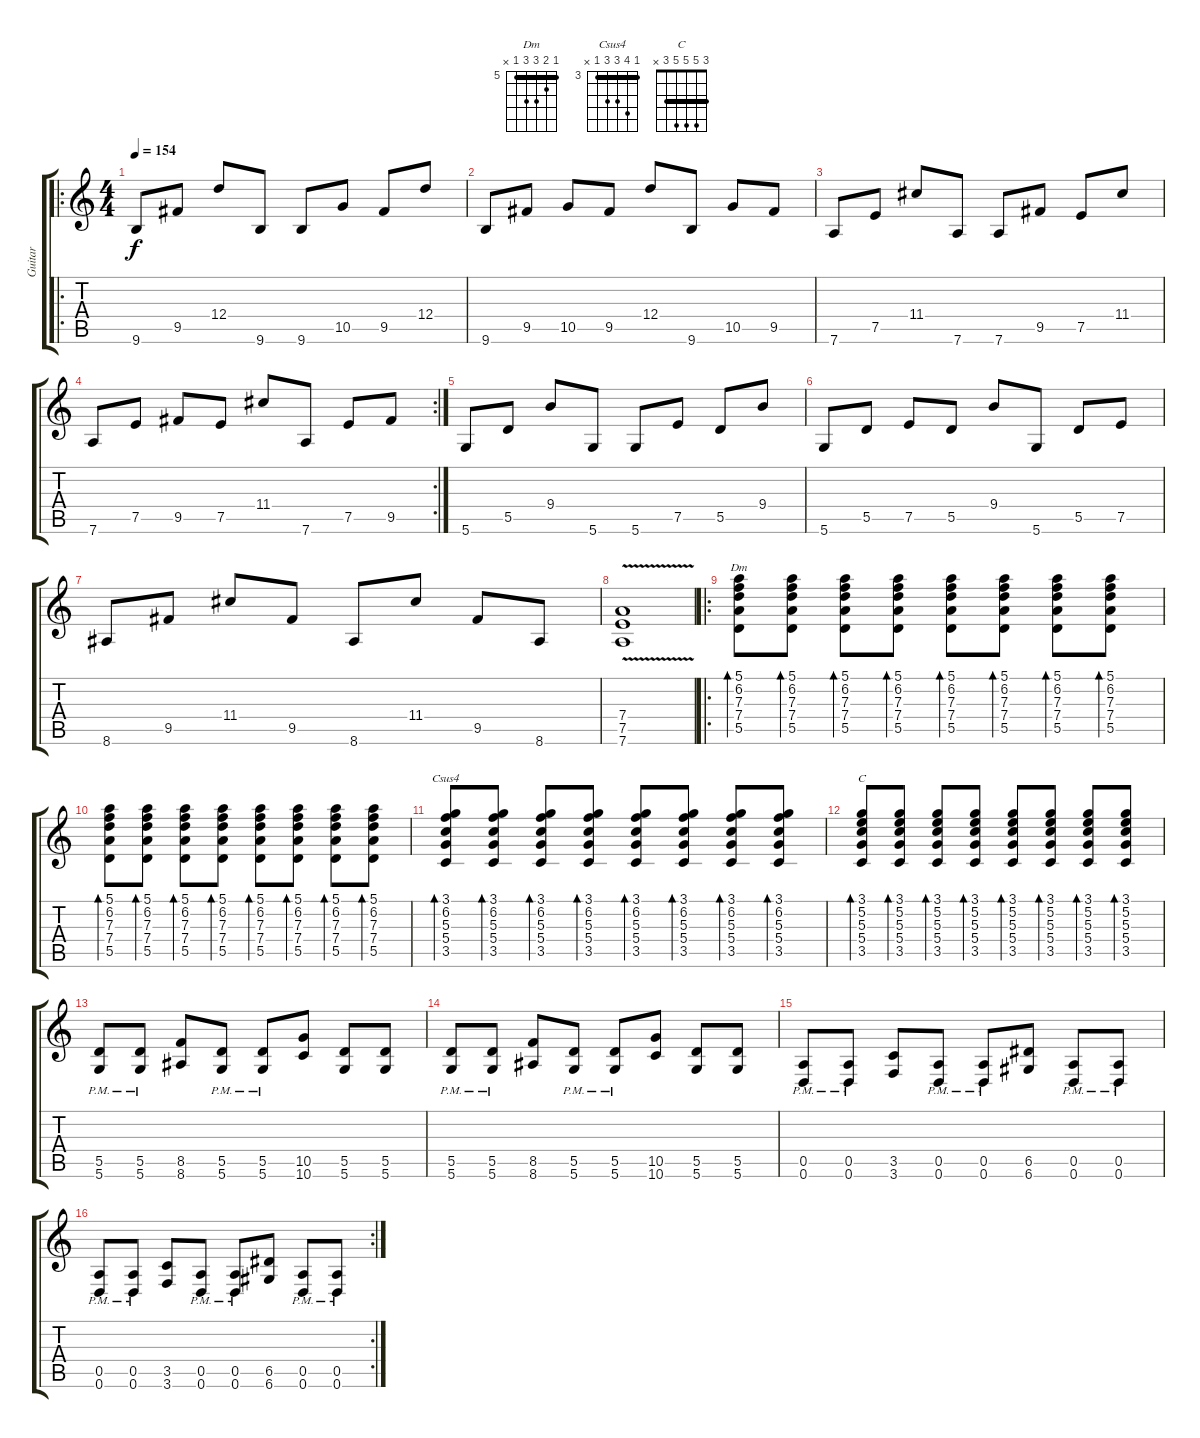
\track ("Guitar" "Guitar") {instrument distortionguitar}
\staff {score tabs}
\tuning (E4 B3 G3 D3 A2 D2) {hide}
\chord ("Dm" 5 6 7 7 5 x) {firstfret 5 barre 5}
\chord ("Csus4" 3 6 5 5 3 x) {firstfret 3 barre 3}
\chord ("C" 3 5 5 5 3 x) {barre 3}
\ro
\ts (4 4)
\tempo 154
\clef g2
\ks c
9.6.8{dy f} 9.5.8 12.4.8 9.6.8 9.6.8 10.5.8 9.5.8 12.4.8 |
9.6.8 9.5.8 10.5.8 9.5.8 12.4.8 9.6.8 10.5.8 9.5.8 |
7.6.8 7.5.8 11.4.8 7.6.8 7.6.8 9.5.8 7.5.8 11.4.8 |
\rc 2
7.6.8 7.5.8 9.5.8 7.5.8 11.4.8 7.6.8 7.5.8 9.5.8 |
5.6.8 5.5.8 9.4.8 5.6.8 5.6.8 7.5.8 5.5.8 9.4.8 |
5.6.8 5.5.8 7.5.8 5.5.8 9.4.8 5.6.8 5.5.8 7.5.8 |
8.6.8 9.5.8 11.4.8 9.5.8 8.6.8 11.4.8 9.5.8 8.6.8 |
(7.4{v} 7.5 7.6).1{instrument distortionguitar} |
\ro
(5.1 6.2 7.3 7.4 5.5).8{bd 30 ch "Dm"} (5.1 6.2 7.3 7.4 5.5).8{bd 30} (5.1 6.2 7.3 7.4 5.5).8{bd 30} (5.1 6.2 7.3 7.4 5.5).8{bd 30} (5.1 6.2 7.3 7.4 5.5).8{bd 30} (5.1 6.2 7.3 7.4 5.5).8{bd 30} (5.1 6.2 7.3 7.4 5.5).8{bd 30} (5.1 6.2 7.3 7.4 5.5).8{bd 30} |
(5.1 6.2 7.3 7.4 5.5).8{bd 30} (5.1 6.2 7.3 7.4 5.5).8{bd 30} (5.1 6.2 7.3 7.4 5.5).8{bd 30} (5.1 6.2 7.3 7.4 5.5).8{bd 30} (5.1 6.2 7.3 7.4 5.5).8{bd 30} (5.1 6.2 7.3 7.4 5.5).8{bd 30} (5.1 6.2 7.3 7.4 5.5).8{bd 30} (5.1 6.2 7.3 7.4 5.5).8{bd 30} |
(3.1 6.2 5.3 5.4 3.5).8{bd 30 ch "Csus4"} (3.1 6.2 5.3 5.4 3.5).8{bd 30} (3.1 6.2 5.3 5.4 3.5).8{bd 30} (3.1 6.2 5.3 5.4 3.5).8{bd 30} (3.1 6.2 5.3 5.4 3.5).8{bd 30} (3.1 6.2 5.3 5.4 3.5).8{bd 30} (3.1 6.2 5.3 5.4 3.5).8{bd 30} (3.1 6.2 5.3 5.4 3.5).8{bd 30} |
(3.1 5.2 5.3 5.4 3.5).8{bd 30 ch "C"} (3.1 5.2 5.3 5.4 3.5).8{bd 30} (3.1 5.2 5.3 5.4 3.5).8{bd 30} (3.1 5.2 5.3 5.4 3.5).8{bd 30} (3.1 5.2 5.3 5.4 3.5).8{bd 30} (3.1 5.2 5.3 5.4 3.5).8{bd 30} (3.1 5.2 5.3 5.4 3.5).8{bd 30} (3.1 5.2 5.3 5.4 3.5).8{bd 30} |
(5.5{pm} 5.6{pm}).8 (5.5{pm} 5.6{pm}).8 (8.5 8.6).8 (5.5{pm} 5.6{pm}).8 (5.5{pm} 5.6{pm}).8 (10.5 10.6).8 (5.5 5.6).8 (5.5 5.6).8 |
(5.5{pm} 5.6{pm}).8 (5.5{pm} 5.6{pm}).8 (8.5 8.6).8 (5.5{pm} 5.6{pm}).8 (5.5{pm} 5.6{pm}).8 (10.5 10.6).8 (5.5 5.6).8 (5.5 5.6).8 |
(0.5{pm} 0.6{pm}).8 (0.5{pm} 0.6{pm}).8 (3.5 3.6).8 (0.5{pm} 0.6{pm}).8 (0.5{pm} 0.6{pm}).8 (6.5 6.6).8 (0.5{pm} 0.6{pm}).8 (0.5{pm} 0.6{pm}).8 |
\rc 2
(0.5{pm} 0.6{pm}).8 (0.5{pm} 0.6{pm}).8 (3.5 3.6).8 (0.5{pm} 0.6{pm}).8 (0.5{pm} 0.6{pm}).8 (6.5 6.6).8 (0.5{pm} 0.6{pm}).8 (0.5{pm} 0.6{pm}).8
